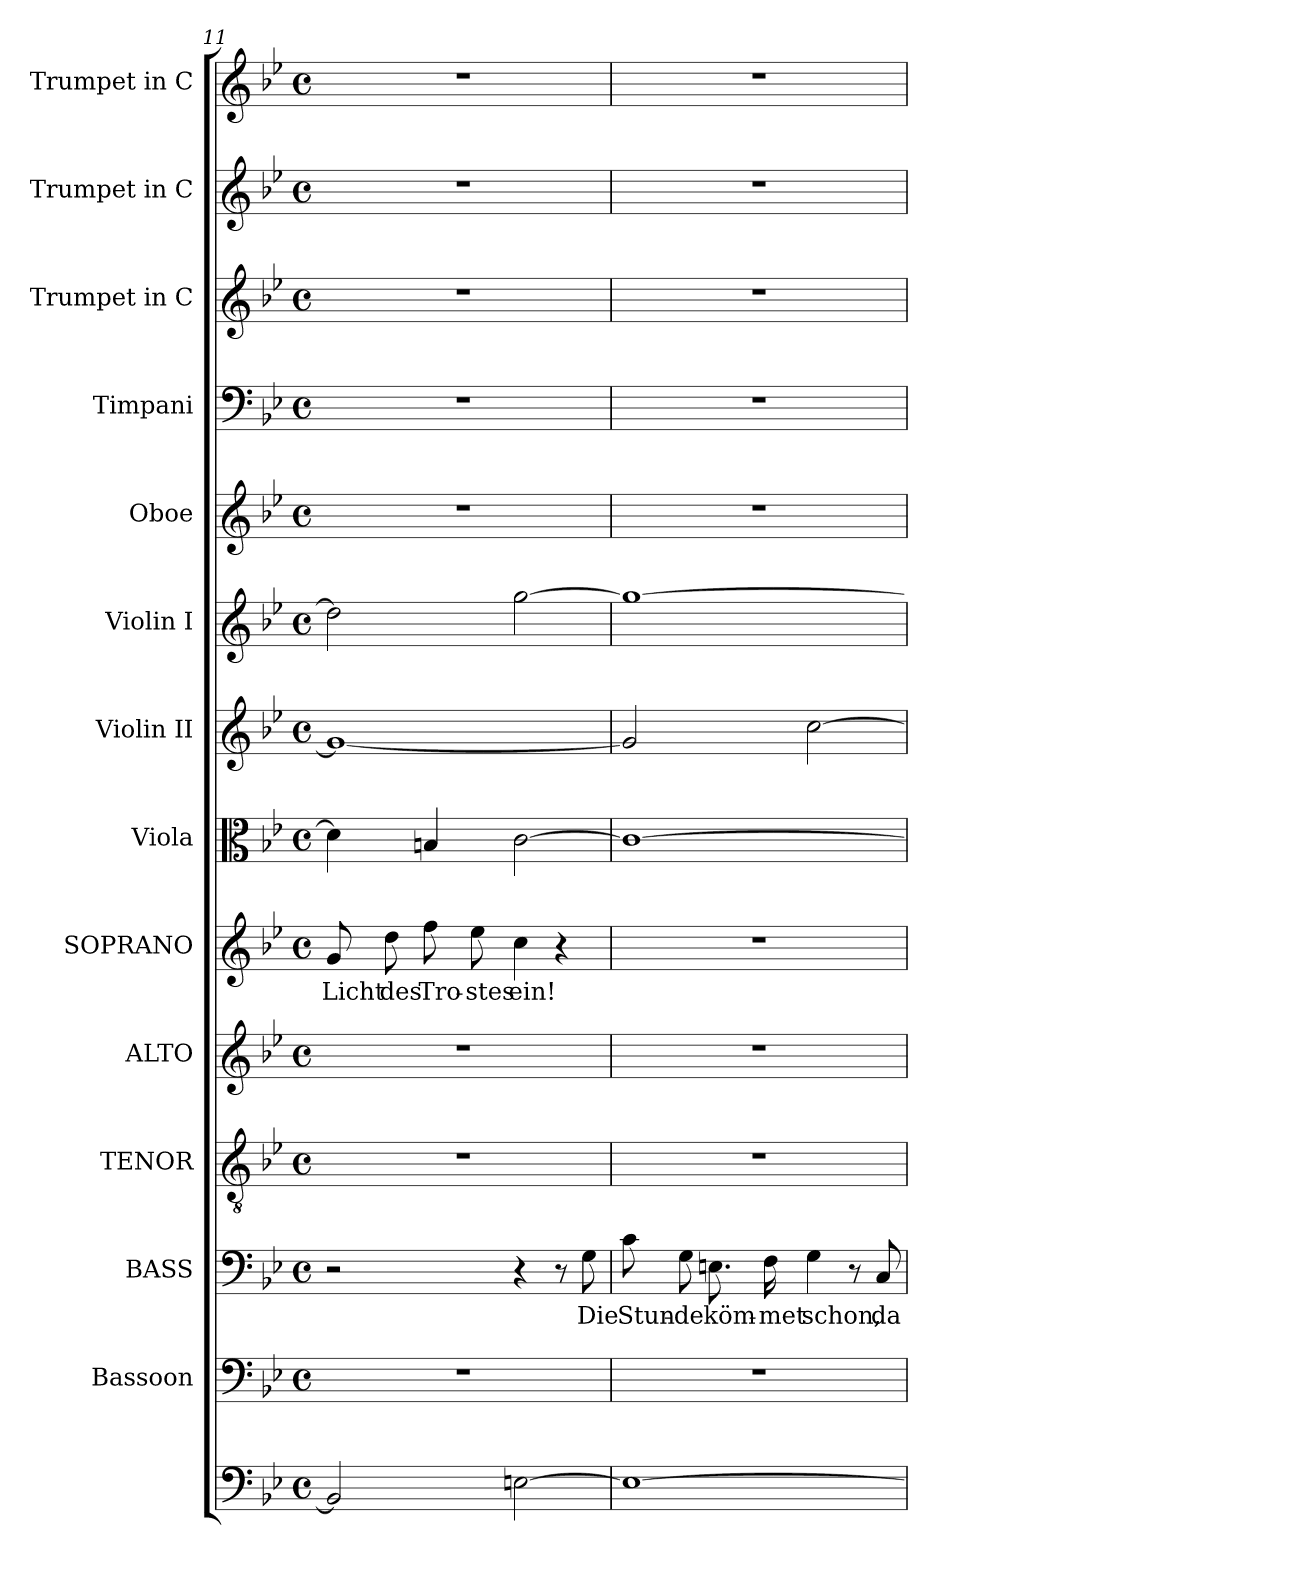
**kern	**kern	**kern	**text	**kern	**kern	**kern	**text	**kern	**kern	**kern	**kern	**kern	**kern	**kern	**kern
*part14	*part13	*part12	*part12	*part11	*part10	*part9	*part9	*part8	*part7	*part6	*part5	*part4	*part3	*part2	*part1
*staff14	*staff13	*staff12	*staff12	*staff11	*staff10	*staff9	*staff9	*staff8	*staff7	*staff6	*staff5	*staff4	*staff3	*staff2	*staff1
*	*I"Bassoon	*I"BASS	*	*I"TENOR	*I"ALTO	*I"SOPRANO	*	*I"Viola	*I"Violin II	*I"Violin I	*I"Oboe	*I"Timpani	*I"Trumpet in C	*I"Trumpet in C	*I"Trumpet in C
*	*	*	*	*	*I'Alto	*I'Soprano	*	*I'Viola	*I'Violin II	*I'Violin I	*I'Oboe	*I'Timp.	*	*	*
*clefF4	*clefF4	*clefF4	*	*clefGv2	*clefG2	*clefG2	*	*clefC3	*clefG2	*clefG2	*clefG2	*clefF4	*clefG2	*clefG2	*clefG2
*	*	*	*	*ITrd7c12	*	*	*	*	*	*	*	*	*	*	*
*k[b-e-]	*k[b-e-]	*k[b-e-]	*	*k[b-e-]	*k[b-e-]	*k[b-e-]	*	*k[b-e-]	*k[b-e-]	*k[b-e-]	*k[b-e-]	*k[b-e-]	*k[b-e-]	*k[b-e-]	*k[b-e-]
*B-:	*B-:	*B-:	*	*B-:	*B-:	*B-:	*	*B-:	*B-:	*B-:	*B-:	*B-:	*B-:	*B-:	*B-:
*M4/4	*M4/4	*M4/4	*	*M4/4	*M4/4	*M4/4	*	*M4/4	*M4/4	*M4/4	*M4/4	*M4/4	*M4/4	*M4/4	*M4/4
*met(c)	*met(c)	*met(c)	*	*met(c)	*met(c)	*met(c)	*	*met(c)	*met(c)	*met(c)	*met(c)	*met(c)	*met(c)	*met(c)	*met(c)
=11	=11	=11	=11	=11	=11	=11	=11	=11	=11	=11	=11	=11	=11	=11	=11
!	!	!	!	!	!	!	!LO:LY:b:color=#000000	!	!	!	!	!	!	!	!
2BBi/]	1r	2r	.	1r	1r	8gi/	Licht	4di\]	1gi_	2ddi\]	1r	1r	1r	1r	1r
!	!	!	!	!	!	!	!LO:LY:b:color=#000000	!	!	!	!	!	!	!	!
.	.	.	.	.	.	8ddi\	des	.	.	.	.	.	.	.	.
!	!	!	!	!	!	!	!LO:LY:b:color=#000000	!	!	!	!	!	!	!	!
.	.	.	.	.	.	8ffi\	Tro-	4Bni/	.	.	.	.	.	.	.
!	!	!	!	!	!	!	!LO:LY:b:color=#000000	!	!	!	!	!	!	!	!
.	.	.	.	.	.	8ee-i\	-stes	.	.	.	.	.	.	.	.
!	!	!	!	!	!	!	!LO:LY:b:color=#000000	!	!	!	!	!	!	!	!
[2Eni\	.	4r	.	.	.	4cci\	ein!	[2ci\	.	[2ggi\	.	.	.	.	.
.	.	8r	.	.	.	4r	.	.	.	.	.	.	.	.	.
!	!	!	!LO:LY:b:color=#000000	!	!	!	!	!	!	!	!	!	!	!	!
.	.	8Gi\	Die	.	.	.	.	.	.	.	.	.	.	.	.
!!LO:LB:g=z
=12	=12	=12	=12	=12	=12	=12	=12	=12	=12	=12	=12	=12	=12	=12	=12
!	!	!	!LO:LY:b:color=#000000	!	!	!	!	!	!	!	!	!	!	!	!
1Ei_	1r	8ci\	Stun-	1r	1r	1r	.	1ci_	2gi/]	1ggi_	1r	1r	1r	1r	1r
!	!	!	!LO:LY:b:color=#000000	!	!	!	!	!	!	!	!	!	!	!	!
.	.	8Gi\	-de	.	.	.	.	.	.	.	.	.	.	.	.
!	!	!	!LO:LY:b:color=#000000	!	!	!	!	!	!	!	!	!	!	!	!
.	.	8.Eni\	köm-	.	.	.	.	.	.	.	.	.	.	.	.
!	!	!	!LO:LY:b:color=#000000	!	!	!	!	!	!	!	!	!	!	!	!
.	.	16Fi\	-met	.	.	.	.	.	.	.	.	.	.	.	.
!	!	!	!LO:LY:b:color=#000000	!	!	!	!	!	!	!	!	!	!	!	!
.	.	4Gi\	schon,	.	.	.	.	.	[2cci\	.	.	.	.	.	.
.	.	8r	.	.	.	.	.	.	.	.	.	.	.	.	.
!	!	!	!LO:LY:b:color=#000000	!	!	!	!	!	!	!	!	!	!	!	!
.	.	8Ci/	da	.	.	.	.	.	.	.	.	.	.	.	.
=	=	=	=	=	=	=	=	=	=	=	=	=	=	=	=
*-	*-	*-	*-	*-	*-	*-	*-	*-	*-	*-	*-	*-	*-	*-	*-
